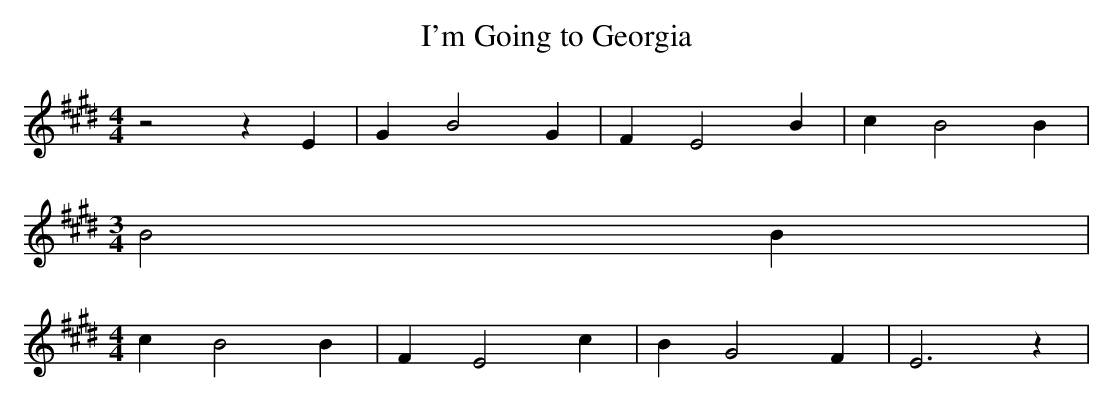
X:1
T:I'm Going to Georgia
M:4/4
L:1/4
K:E
 z2 z E| G B2 G| F E2 B| c B2 B|
M:3/4
 B2 B|
M:4/4
 c B2 B| F E2 c| B G2 F| E3 z|
